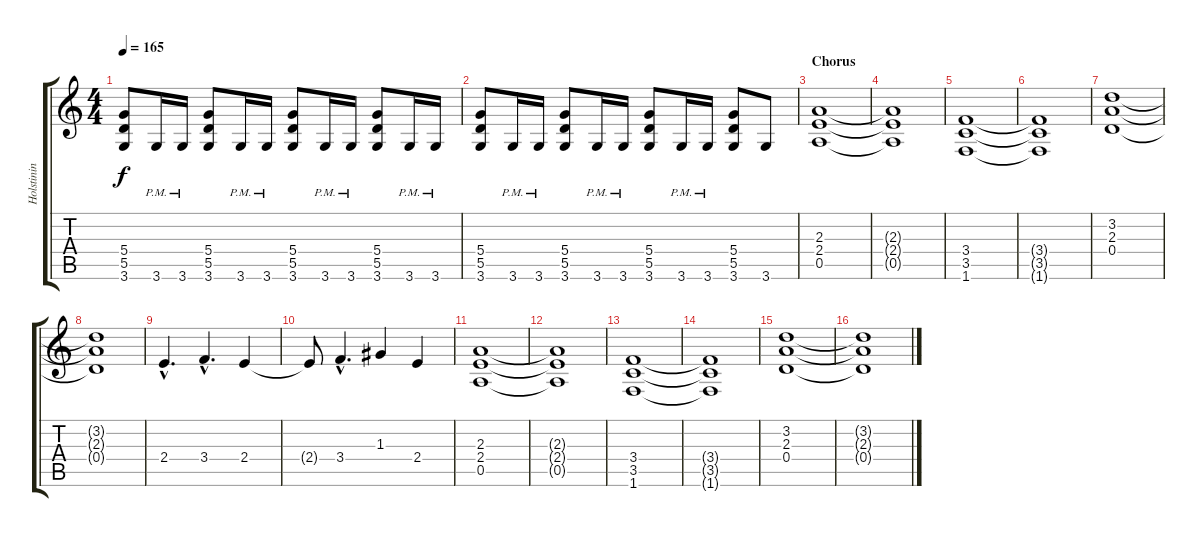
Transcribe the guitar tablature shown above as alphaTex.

\track ("Holstinin" "Holstinin") {instrument distortionguitar}
\staff {score tabs}
\tuning (E4 B3 G3 D3 A2 E2) {hide}
\ts (4 4)
\tempo 165
\clef g2
\ks c
(5.4 5.5 3.6).8{dy f} 3.6{pm}.16 3.6{pm}.16 (5.4 5.5 3.6).8 3.6{pm}.16 3.6{pm}.16 (5.4 5.5 3.6).8 3.6{pm}.16 3.6{pm}.16 (5.4 5.5 3.6).8 3.6{pm}.16 3.6{pm}.16 |
(5.4 5.5 3.6).8 3.6{pm}.16 3.6{pm}.16 (5.4 5.5 3.6).8 3.6{pm}.16 3.6{pm}.16 (5.4 5.5 3.6).8 3.6{pm}.16 3.6{pm}.16 (5.4 5.5 3.6).8 3.6.8 |
\section ("" "Chorus")
(2.3 2.4 0.5).1 |
(2.3{t} 2.4{t} 0.5{t}).1 |
(3.4 3.5 1.6).1 |
(3.4{t} 3.5{t} 1.6{t}).1 |
(3.2 2.3 0.4).1 |
(3.2{t} 2.3{t} 0.4{t}).1 |
2.4{hac}.4{d} 3.4{hac}.4{d} 2.4.4 |
2.4{t}.8 3.4{hac}.4{d} 1.3.4 2.4.4 |
(2.3 2.4 0.5).1 |
(2.3{t} 2.4{t} 0.5{t}).1 |
(3.4 3.5 1.6).1 |
(3.4{t} 3.5{t} 1.6{t}).1 |
(3.2 2.3 0.4).1 |
(3.2{t} 2.3{t} 0.4{t}).1
